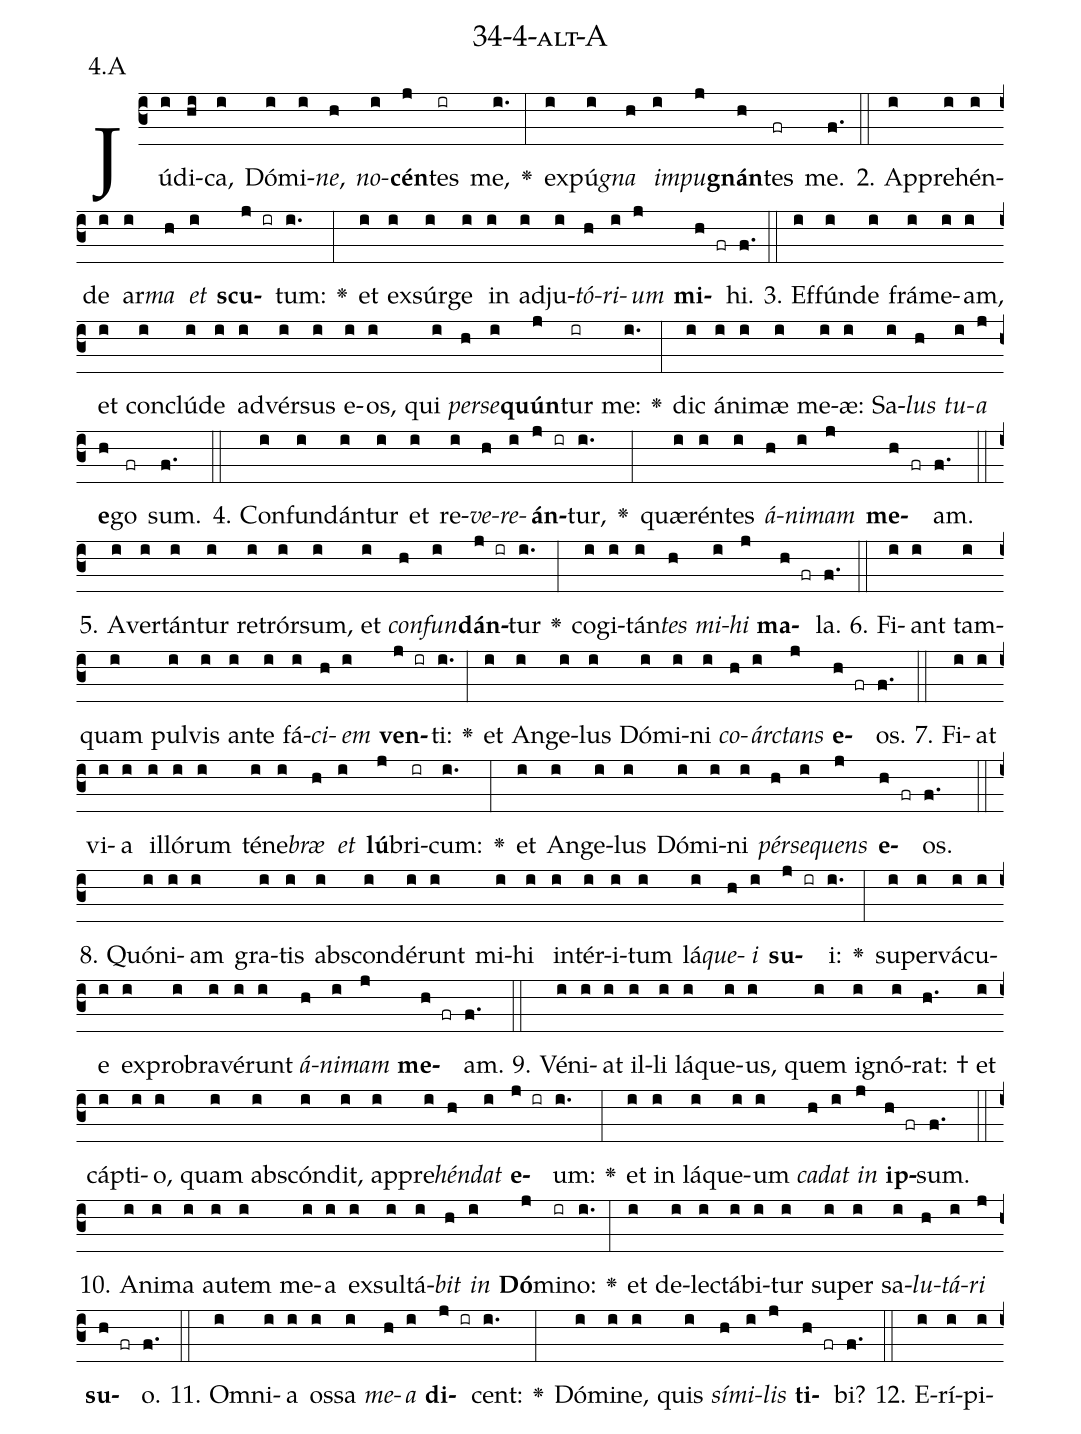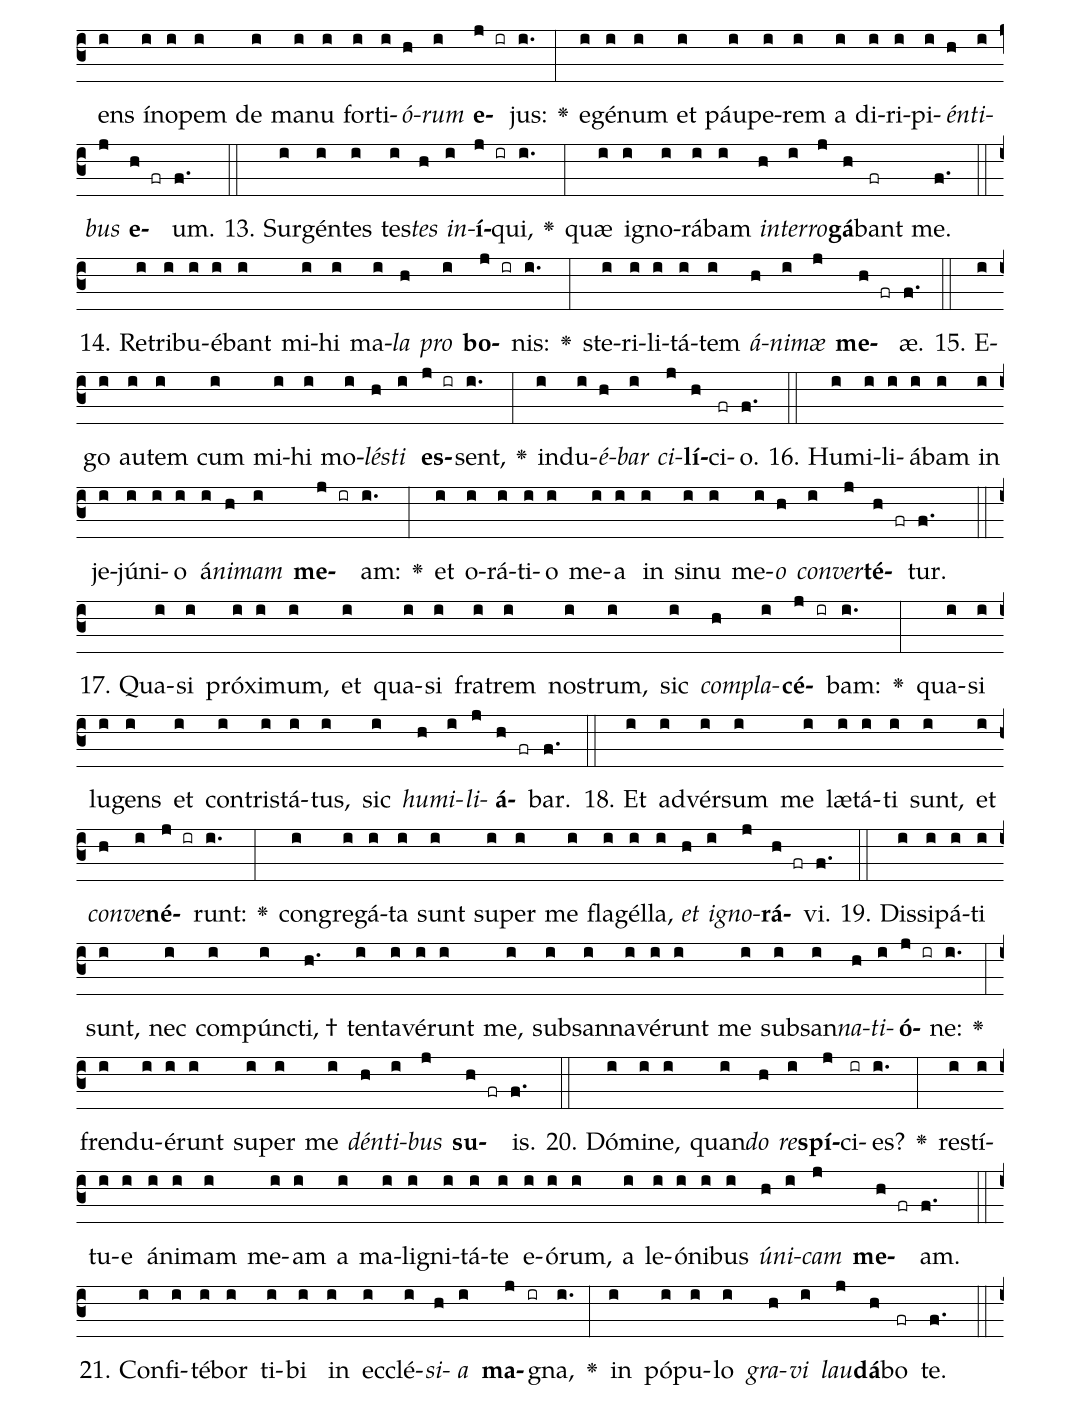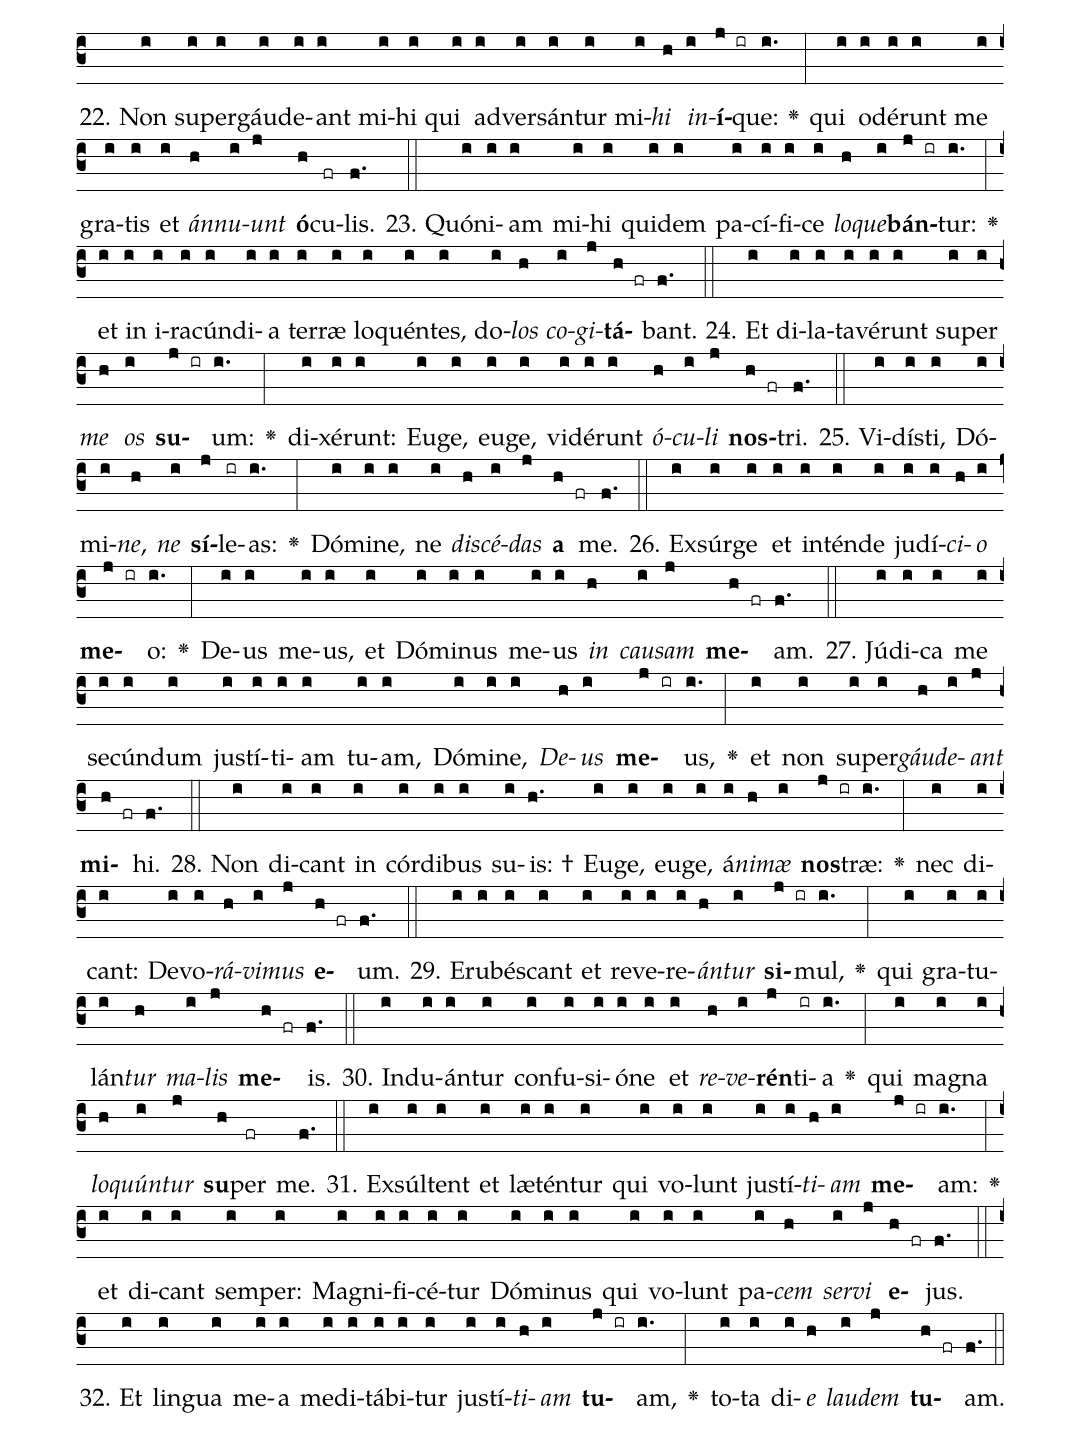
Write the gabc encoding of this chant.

name: 34-4-alt-A;
annotation: 4.A;
%%
(c3)Jú(i)di(hi)ca,(i) Dó(i)mi(i)<i>ne</i>,(h) <i>no</i>(i)<b>cén</b>(j)tes(ir) me,(i.) <v>\greheightstar</v>(:) ex(i)pú(i)<i>gna</i>(h) <i>im</i>(i)<i>pu</i>(j)<b>gnán</b>(h)tes(fr) me.(f.) (::)
2. Ap(i)pre(i)hén(i)de(i) ar(i)<i>ma</i>(h) <i>et</i>(i) <b>scu</b>(j ir)tum:(i.) <v>\greheightstar</v>(:) et(i) ex(i)súr(i)ge(i) in(i) ad(i)ju(i)<i>tó</i>(h)<i>ri</i>(i)<i>um</i>(j) <b>mi</b>(h fr)hi.(f.) (::)
3. Ef(i)fún(i)de(i) frá(i)me(i)am,(i) et(i) con(i)clú(i)de(i) ad(i)vér(i)sus(i) e(i)os,(i) qui(i) <i>per</i>(h)<i>se</i>(i)<b>quún</b>(j)tur(ir) me:(i.) <v>\greheightstar</v>(:) dic(i) á(i)ni(i)mæ(i) me(i)æ:(i) Sa(i)<i>lus</i>(h) <i>tu</i>(i)<i>a</i>(j) <b>e</b>(h)go(fr) sum.(f.) (::)
4. Con(i)fun(i)dán(i)tur(i) et(i) re(i)<i>ve</i>(h)<i>re</i>(i)<b>án</b>(j ir)tur,(i.) <v>\greheightstar</v>(:) quæ(i)rén(i)tes(i) <i>á</i>(h)<i>ni</i>(i)<i>mam</i>(j) <b>me</b>(h fr)am.(f.) (::)
5. A(i)ver(i)tán(i)tur(i) re(i)trór(i)sum,(i) et(i) <i>con</i>(h)<i>fun</i>(i)<b>dán</b>(j ir)tur(i.) <v>\greheightstar</v>(:) co(i)gi(i)tán(i)<i>tes</i>(h) <i>mi</i>(i)<i>hi</i>(j) <b>ma</b>(h fr)la.(f.) (::)
6. Fi(i)ant(i) tam(i)quam(i) pul(i)vis(i) an(i)te(i) fá(i)<i>ci</i>(h)<i>em</i>(i) <b>ven</b>(j ir)ti:(i.) <v>\greheightstar</v>(:) et(i) An(i)ge(i)lus(i) Dó(i)mi(i)ni(i) <i>co</i>(h)<i>árc</i>(i)<i>tans</i>(j) <b>e</b>(h fr)os.(f.) (::)
7. Fi(i)at(i) vi(i)a(i) il(i)ló(i)rum(i) té(i)ne(i)<i>bræ</i>(h) <i>et</i>(i) <b>lú</b>(j)bri(ir)cum:(i.) <v>\greheightstar</v>(:) et(i) An(i)ge(i)lus(i) Dó(i)mi(i)ni(i) <i>pér</i>(h)<i>se</i>(i)<i>quens</i>(j) <b>e</b>(h fr)os.(f.) (::)
8. Quón(i)i(i)am(i) gra(i)tis(i) abs(i)con(i)dé(i)runt(i) mi(i)hi(i) in(i)tér(i)i(i)tum(i) lá(i)<i>que</i>(h)<i>i</i>(i) <b>su</b>(j ir)i:(i.) <v>\greheightstar</v>(:) su(i)per(i)vá(i)cu(i)e(i) ex(i)pro(i)bra(i)vé(i)runt(i) <i>á</i>(h)<i>ni</i>(i)<i>mam</i>(j) <b>me</b>(h fr)am.(f.) (::)
9. Vé(i)ni(i)at(i) il(i)li(i) lá(i)que(i)us,(i) quem(i) i(i)gnó(i)rat: †(h.) et(i) cáp(i)ti(i)o,(i) quam(i) abs(i)cón(i)dit,(i) ap(i)pre(i)<i>hén</i>(h)<i>dat</i>(i) <b>e</b>(j ir)um:(i.) <v>\greheightstar</v>(:) et(i) in(i) lá(i)que(i)um(i) <i>ca</i>(h)<i>dat</i>(i) <i>in</i>(j) <b>ip</b>(h fr)sum.(f.) (::)
10. A(i)ni(i)ma(i) au(i)tem(i) me(i)a(i) ex(i)sul(i)tá(i)<i>bit</i>(h) <i>in</i>(i) <b>Dó</b>(j)mi(ir)no:(i.) <v>\greheightstar</v>(:) et(i) de(i)lec(i)tá(i)bi(i)tur(i) su(i)per(i) sa(i)<i>lu</i>(h)<i>tá</i>(i)<i>ri</i>(j) <b>su</b>(h fr)o.(f.) (::)
11. Om(i)ni(i)a(i) os(i)sa(i) <i>me</i>(h)<i>a</i>(i) <b>di</b>(j ir)cent:(i.) <v>\greheightstar</v>(:) Dó(i)mi(i)ne,(i) quis(i) <i>sí</i>(h)<i>mi</i>(i)<i>lis</i>(j) <b>ti</b>(h fr)bi?(f.) (::)
12. E(i)rí(i)pi(i)ens(i) ín(i)o(i)pem(i) de(i) ma(i)nu(i) for(i)ti(i)<i>ó</i>(h)<i>rum</i>(i) <b>e</b>(j ir)jus:(i.) <v>\greheightstar</v>(:) e(i)gé(i)num(i) et(i) páu(i)pe(i)rem(i) a(i) di(i)ri(i)pi(i)<i>én</i>(h)<i>ti</i>(i)<i>bus</i>(j) <b>e</b>(h fr)um.(f.) (::)
13. Sur(i)gén(i)tes(i) tes(i)<i>tes</i>(h) <i>in</i>(i)<b>í</b>(j ir)qui,(i.) <v>\greheightstar</v>(:) quæ(i) i(i)gno(i)rá(i)bam(i) <i>in</i>(h)<i>ter</i>(i)<i>ro</i>(j)<b>gá</b>(h)bant(fr) me.(f.) (::)
14. Re(i)tri(i)bu(i)é(i)bant(i) mi(i)hi(i) ma(i)<i>la</i>(h) <i>pro</i>(i) <b>bo</b>(j ir)nis:(i.) <v>\greheightstar</v>(:) ste(i)ri(i)li(i)tá(i)tem(i) <i>á</i>(h)<i>ni</i>(i)<i>mæ</i>(j) <b>me</b>(h fr)æ.(f.) (::)
15. E(i)go(i) au(i)tem(i) cum(i) mi(i)hi(i) mo(i)<i>lés</i>(h)<i>ti</i>(i) <b>es</b>(j ir)sent,(i.) <v>\greheightstar</v>(:) ind(i)u(i)<i>é</i>(h)<i>bar</i>(i) <i>ci</i>(j)<b>lí</b>(h)ci(fr)o.(f.) (::)
16. Hu(i)mi(i)li(i)á(i)bam(i) in(i) je(i)jú(i)ni(i)o(i) á(i)<i>ni</i>(h)<i>mam</i>(i) <b>me</b>(j ir)am:(i.) <v>\greheightstar</v>(:) et(i) o(i)rá(i)ti(i)o(i) me(i)a(i) in(i) si(i)nu(i) me(i)<i>o</i>(h) <i>con</i>(i)<i>ver</i>(j)<b>té</b>(h fr)tur.(f.) (::)
17. Qua(i)si(i) pró(i)xi(i)mum,(i) et(i) qua(i)si(i) fra(i)trem(i) nos(i)trum,(i) sic(i) <i>com</i>(h)<i>pla</i>(i)<b>cé</b>(j ir)bam:(i.) <v>\greheightstar</v>(:) qua(i)si(i) lu(i)gens(i) et(i) con(i)tris(i)tá(i)tus,(i) sic(i) <i>hu</i>(h)<i>mi</i>(i)<i>li</i>(j)<b>á</b>(h fr)bar.(f.) (::)
18. Et(i) ad(i)vér(i)sum(i) me(i) læ(i)tá(i)ti(i) sunt,(i) et(i) <i>con</i>(h)<i>ve</i>(i)<b>né</b>(j ir)runt:(i.) <v>\greheightstar</v>(:) con(i)gre(i)gá(i)ta(i) sunt(i) su(i)per(i) me(i) fla(i)gél(i)la,(i) <i>et</i>(h) <i>i</i>(i)<i>gno</i>(j)<b>rá</b>(h fr)vi.(f.) (::)
19. Dis(i)si(i)pá(i)ti(i) sunt,(i) nec(i) com(i)púnc(i)ti, †(h.) ten(i)ta(i)vé(i)runt(i) me,(i) sub(i)san(i)na(i)vé(i)runt(i) me(i) sub(i)san(i)<i>na</i>(h)<i>ti</i>(i)<b>ó</b>(j ir)ne:(i.) <v>\greheightstar</v>(:) fren(i)du(i)é(i)runt(i) su(i)per(i) me(i) <i>dén</i>(h)<i>ti</i>(i)<i>bus</i>(j) <b>su</b>(h fr)is.(f.) (::)
20. Dó(i)mi(i)ne,(i) quan(i)<i>do</i>(h) <i>re</i>(i)<b>spí</b>(j)ci(ir)es?(i.) <v>\greheightstar</v>(:) re(i)stí(i)tu(i)e(i) á(i)ni(i)mam(i) me(i)am(i) a(i) ma(i)li(i)gni(i)tá(i)te(i) e(i)ó(i)rum,(i) a(i) le(i)ó(i)ni(i)bus(i) <i>ú</i>(h)<i>ni</i>(i)<i>cam</i>(j) <b>me</b>(h fr)am.(f.) (::)
21. Con(i)fi(i)té(i)bor(i) ti(i)bi(i) in(i) ec(i)clé(i)<i>si</i>(h)<i>a</i>(i) <b>ma</b>(j ir)gna,(i.) <v>\greheightstar</v>(:) in(i) pó(i)pu(i)lo(i) <i>gra</i>(h)<i>vi</i>(i) <i>lau</i>(j)<b>dá</b>(h)bo(fr) te.(f.) (::)
22. Non(i) su(i)per(i)gáu(i)de(i)ant(i) mi(i)hi(i) qui(i) ad(i)ver(i)sán(i)tur(i) mi(i)<i>hi</i>(h) <i>in</i>(i)<b>í</b>(j ir)que:(i.) <v>\greheightstar</v>(:) qui(i) o(i)dé(i)runt(i) me(i) gra(i)tis(i) et(i) <i>án</i>(h)<i>nu</i>(i)<i>unt</i>(j) <b>ó</b>(h)cu(fr)lis.(f.) (::)
23. Quón(i)i(i)am(i) mi(i)hi(i) qui(i)dem(i) pa(i)cí(i)fi(i)ce(i) <i>lo</i>(h)<i>que</i>(i)<b>bán</b>(j ir)tur:(i.) <v>\greheightstar</v>(:) et(i) in(i) i(i)ra(i)cún(i)di(i)a(i) ter(i)ræ(i) lo(i)quén(i)tes,(i) do(i)<i>los</i>(h) <i>co</i>(i)<i>gi</i>(j)<b>tá</b>(h fr)bant.(f.) (::)
24. Et(i) di(i)la(i)ta(i)vé(i)runt(i) su(i)per(i) <i>me</i>(h) <i>os</i>(i) <b>su</b>(j ir)um:(i.) <v>\greheightstar</v>(:) di(i)xé(i)runt:(i) Eu(i)ge,(i) eu(i)ge,(i) vi(i)dé(i)runt(i) <i>ó</i>(h)<i>cu</i>(i)<i>li</i>(j) <b>nos</b>(h fr)tri.(f.) (::)
25. Vi(i)dís(i)ti,(i) Dó(i)mi(i)<i>ne</i>,(h) <i>ne</i>(i) <b>sí</b>(j)le(ir)as:(i.) <v>\greheightstar</v>(:) Dó(i)mi(i)ne,(i) ne(i) <i>di</i>(h)<i>scé</i>(i)<i>das</i>(j) <b>a</b>(h fr) me.(f.) (::)
26. Ex(i)súr(i)ge(i) et(i) in(i)tén(i)de(i) ju(i)dí(i)<i>ci</i>(h)<i>o</i>(i) <b>me</b>(j ir)o:(i.) <v>\greheightstar</v>(:) De(i)us(i) me(i)us,(i) et(i) Dó(i)mi(i)nus(i) me(i)us(i) <i>in</i>(h) <i>cau</i>(i)<i>sam</i>(j) <b>me</b>(h fr)am.(f.) (::)
27. Jú(i)di(i)ca(i) me(i) se(i)cún(i)dum(i) jus(i)tí(i)ti(i)am(i) tu(i)am,(i) Dó(i)mi(i)ne,(i) <i>De</i>(h)<i>us</i>(i) <b>me</b>(j ir)us,(i.) <v>\greheightstar</v>(:) et(i) non(i) su(i)per(i)<i>gáu</i>(h)<i>de</i>(i)<i>ant</i>(j) <b>mi</b>(h fr)hi.(f.) (::)
28. Non(i) di(i)cant(i) in(i) cór(i)di(i)bus(i) su(i)is: †(h.) Eu(i)ge,(i) eu(i)ge,(i) á(i)<i>ni</i>(h)<i>mæ</i>(i) <b>nos</b>(j ir)træ:(i.) <v>\greheightstar</v>(:) nec(i) di(i)cant:(i) De(i)vo(i)<i>rá</i>(h)<i>vi</i>(i)<i>mus</i>(j) <b>e</b>(h fr)um.(f.) (::)
29. E(i)ru(i)bés(i)cant(i) et(i) re(i)ve(i)re(i)<i>án</i>(h)<i>tur</i>(i) <b>si</b>(j ir)mul,(i.) <v>\greheightstar</v>(:) qui(i) gra(i)tu(i)lán(i)<i>tur</i>(h) <i>ma</i>(i)<i>lis</i>(j) <b>me</b>(h fr)is.(f.) (::)
30. Ind(i)u(i)án(i)tur(i) con(i)fu(i)si(i)ó(i)ne(i) et(i) <i>re</i>(h)<i>ve</i>(i)<b>rén</b>(j)ti(ir)a(i.) <v>\greheightstar</v>(:) qui(i) ma(i)gna(i) <i>lo</i>(h)<i>quún</i>(i)<i>tur</i>(j) <b>su</b>(h)per(fr) me.(f.) (::)
31. Ex(i)súl(i)tent(i) et(i) læ(i)tén(i)tur(i) qui(i) vo(i)lunt(i) jus(i)tí(i)<i>ti</i>(h)<i>am</i>(i) <b>me</b>(j ir)am:(i.) <v>\greheightstar</v>(:) et(i) di(i)cant(i) sem(i)per:(i) Ma(i)gni(i)fi(i)cé(i)tur(i) Dó(i)mi(i)nus(i) qui(i) vo(i)lunt(i) pa(i)<i>cem</i>(h) <i>ser</i>(i)<i>vi</i>(j) <b>e</b>(h fr)jus.(f.) (::)
32. Et(i) lin(i)gua(i) me(i)a(i) me(i)di(i)tá(i)bi(i)tur(i) jus(i)tí(i)<i>ti</i>(h)<i>am</i>(i) <b>tu</b>(j ir)am,(i.) <v>\greheightstar</v>(:) to(i)ta(i) di(i)<i>e</i>(h) <i>lau</i>(i)<i>dem</i>(j) <b>tu</b>(h fr)am.(f.) (::)
